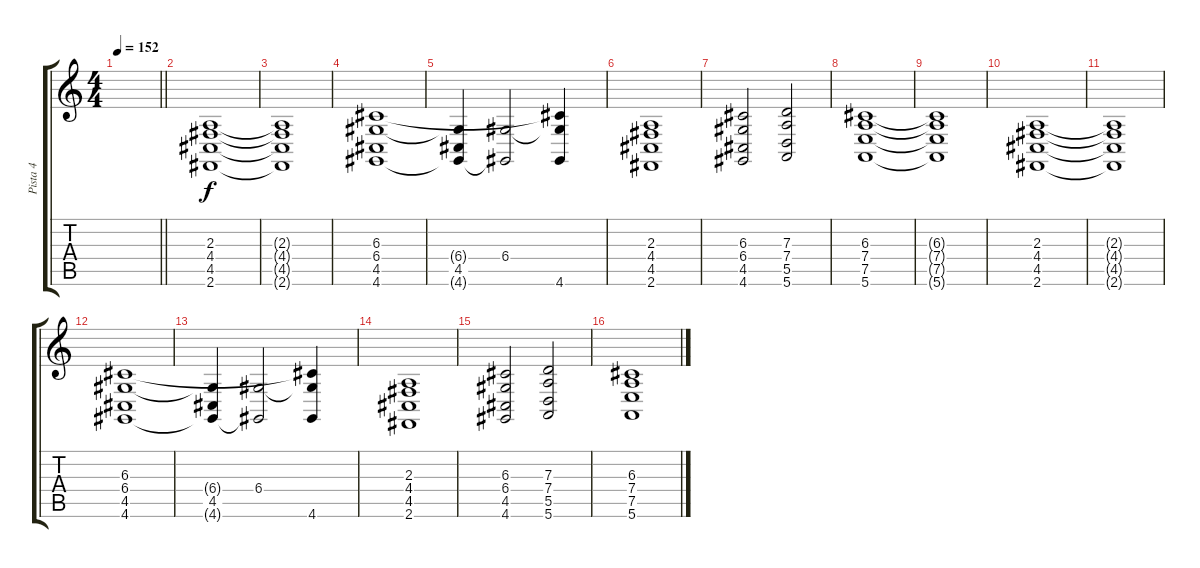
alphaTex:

\track ("Pista 4" "Pista 4") {instrument acousticgrandpiano}
\staff {score tabs}
\tuning (E4 B3 G3 D3 A2 E2) {hide}
\ts (4 4)
\tempo 152
\clef g2
\barLineRight lightlight
\ks c
|
(2.3 4.4 4.5 2.6).1 |
(2.3{t} 4.4{t} 4.5{t} 2.6{t}).1 |
(6.3 6.4 4.5 4.6).1 |
(6.4{t} 4.5 4.6{t}).4 (6.4 4.6{t}).2 (6.3{t} 6.4{t} 4.6).4 |
(2.3 4.4 4.5 2.6).1 |
(6.3 6.4 4.5 4.6).2 (7.3 7.4 5.5 5.6).2 |
(6.3 7.4 7.5 5.6).1 |
(6.3{t} 7.4{t} 7.5{t} 5.6{t}).1 |
(2.3 4.4 4.5 2.6).1 |
(2.3{t} 4.4{t} 4.5{t} 2.6{t}).1 |
(6.3 6.4 4.5 4.6).1 |
(6.4{t} 4.5 4.6{t}).4 (6.4 4.6{t}).2 (6.3{t} 6.4{t} 4.6).4 |
(2.3 4.4 4.5 2.6).1 |
(6.3 6.4 4.5 4.6).2 (7.3 7.4 5.5 5.6).2 |
(6.3 7.4 7.5 5.6).1
